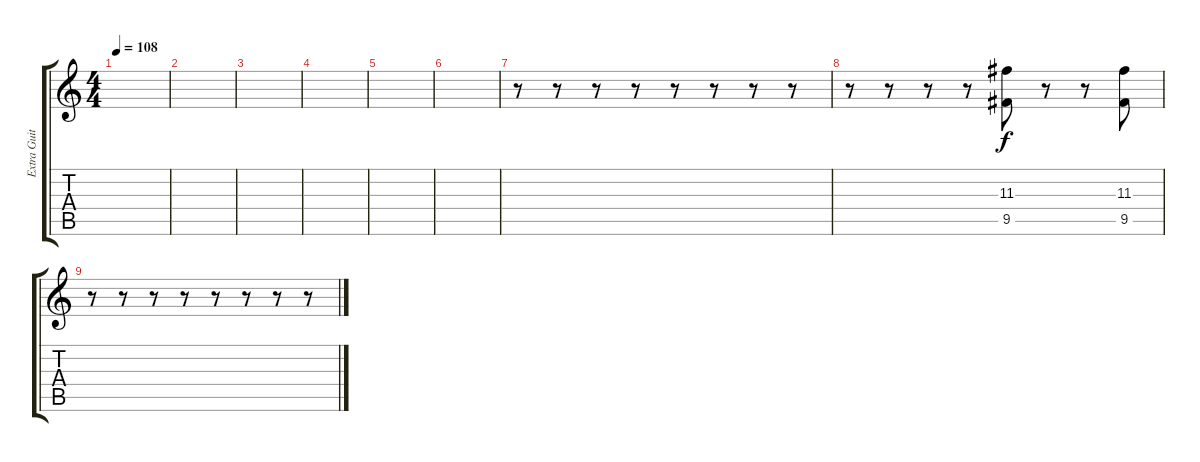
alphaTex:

\track ("Extra Guitar" "Extra Guit") {instrument overdrivenguitar}
\staff {score tabs}
\tuning (E4 B3 G3 D3 A2 E2) {hide}
\ts (4 4)
\tempo 108
\clef g2
\ks c
|
|
|
|
|
|
r.8 r.8 r.8 r.8 r.8 r.8 r.8 r.8 |
r.8 r.8 r.8 r.8 (11.3 9.5).8 r.8 r.8 (11.3 9.5).8 |
r.8 r.8 r.8 r.8 r.8 r.8 r.8 r.8
